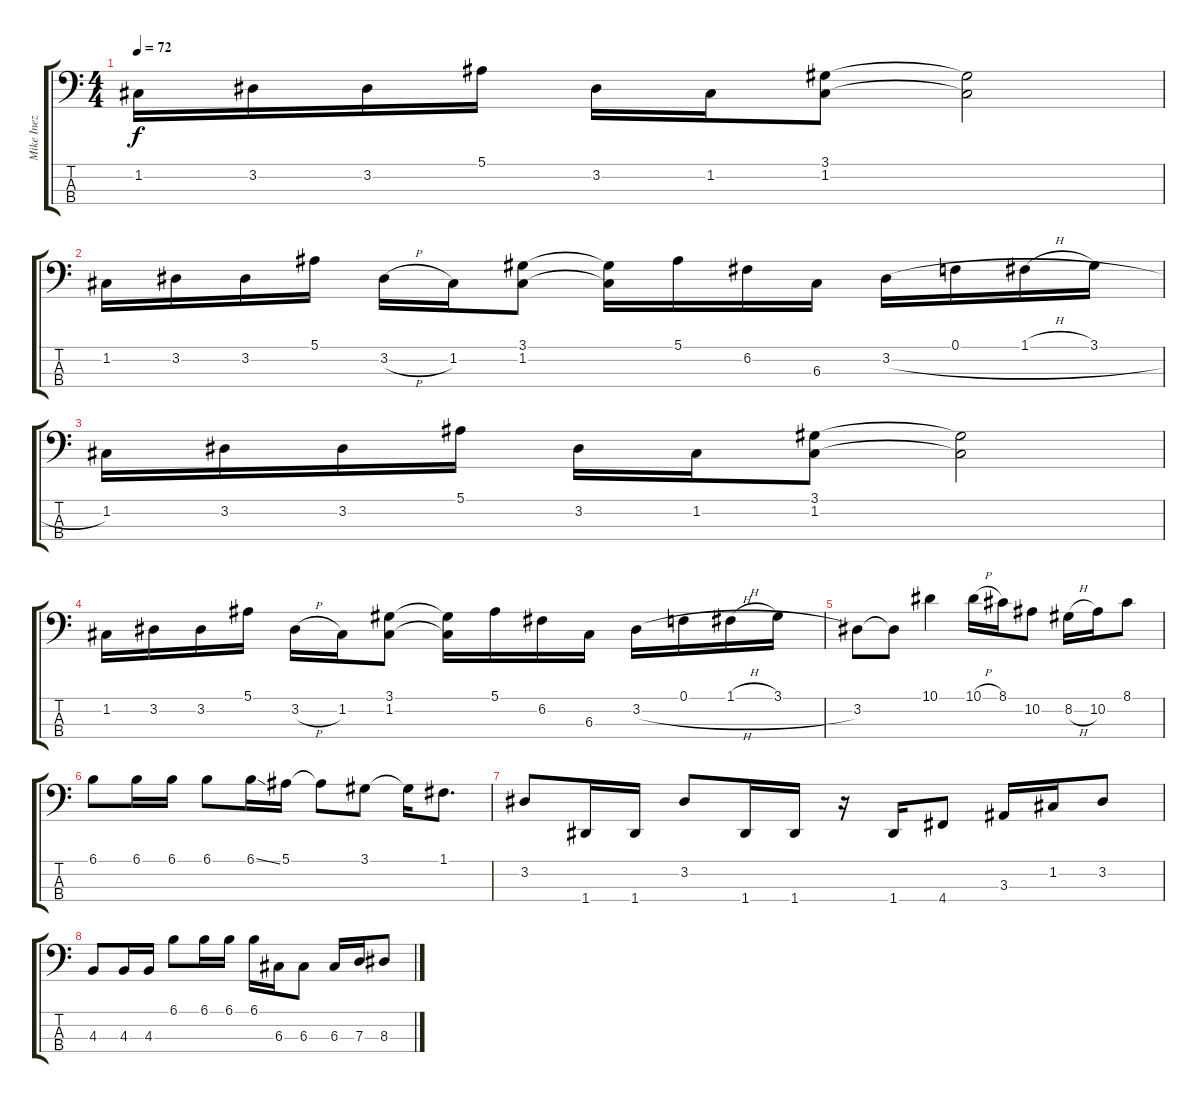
\track ("Mike Inez - Bass" "Mike Inez ") {instrument slapbass2}
\staff {score tabs}
\tuning (F2 C2 G1 D1) {hide}
\ts (4 4)
\tempo 72
\clef f4
\ks c
1.2.16{dy f} 3.2.16 3.2.16 5.1.16 3.2.16 1.2.16 (3.1 1.2).8 (3.1{t} 1.2{t}).2 |
1.2.16 3.2.16 3.2.16 5.1.16 3.2{h}.16 1.2.16 (3.1 1.2).8 (3.1{t} 1.2{t}).16 5.1.16 6.2.16 6.3.16 3.2{h}.16 0.1.16 1.1{h}.16 3.1.16 |
1.2.16 3.2.16 3.2.16 5.1.16 3.2.16 1.2.16 (3.1 1.2).8 (3.1{t} 1.2{t}).2 |
1.2.16 3.2.16 3.2.16 5.1.16 3.2{h}.16 1.2.16 (3.1 1.2).8 (3.1{t} 1.2{t}).16 5.1.16 6.2.16 6.3.16 3.2{h}.16 0.1.16 1.1{h}.16 3.1.16 |
3.2.8 3.2{t}.8 10.1.4 10.1{h}.16 8.1.16 10.2.8 8.2{h}.16 10.2.16 8.1.8 |
6.1.8 6.1.16 6.1.16 6.1.8 6.1{ss}.16 5.1.16 5.1{t}.8 3.1.8 3.1{t}.16 1.1.8{d} |
3.2.8 1.4.16 1.4.16 3.2.8 1.4.16 1.4.16 r.16 1.4.16 4.4.8 3.3.16 1.2.16 3.2.8 |
4.3.8 4.3.16 4.3.16 6.1.8 6.1.16 6.1.16 6.1.16 6.3.16 6.3.8 6.3.16 7.3.16 8.3.8
